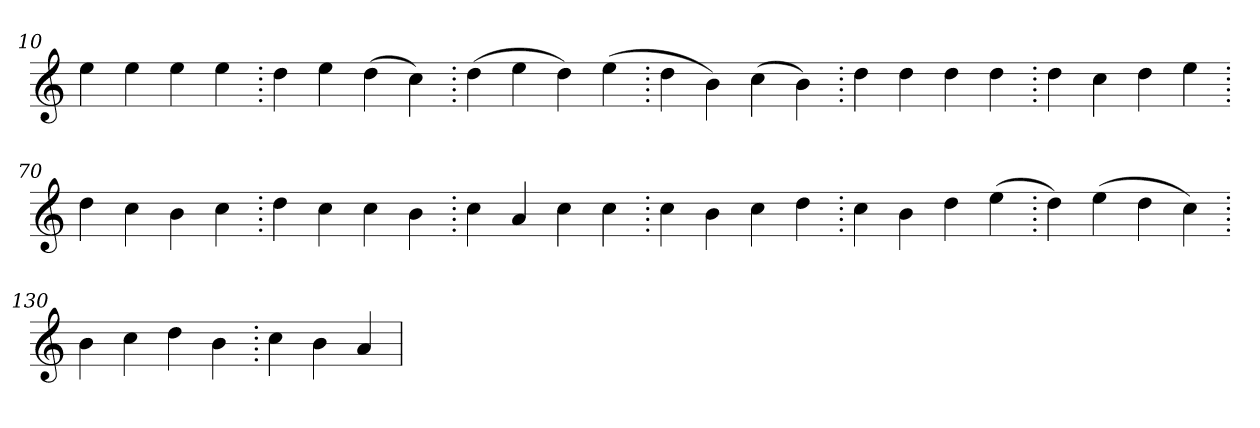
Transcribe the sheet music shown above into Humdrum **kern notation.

**kern
*part1
*staff1
*clefG2
=10.
4ee
4ee
4ee
4ee
=20.
4dd
4ee
(>4dd
4cc)
=30.
(>4dd
4ee
4dd)
(>4ee
=40.
4dd
4b)
(>4cc
4b)
=50.
4dd
4dd
4dd
4dd
=60.
4dd
4cc
4dd
4ee
=70.
4dd
4cc
4b
4cc
=80.
4dd
4cc
4cc
4b
=90.
4cc
4a
4cc
4cc
=100.
4cc
4b
4cc
4dd
=110.
4cc
4b
4dd
(>4ee
=120.
4dd)
(>4ee
4dd
4cc)
=130.
4b
4cc
4dd
4b
=140.
4cc
4b
4a
=
*-
